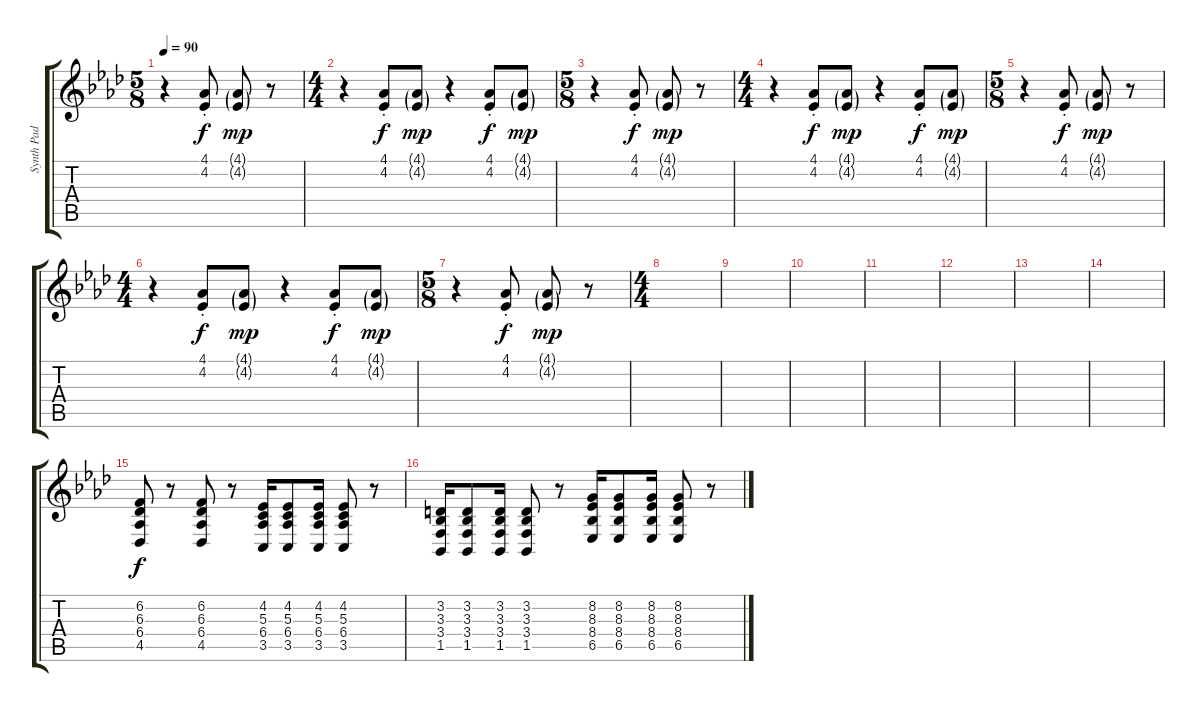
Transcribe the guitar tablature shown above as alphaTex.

\track ("Synth Pad" "Synth Pad") {instrument pad3polysynth}
\staff {score tabs}
\tuning (E4 B3 G3 D3 A2 E2) {hide}
\ts (5 8)
\tempo 90
\clef g2
\ks ab
r.4{dy mp} (4.1{st} 4.2).8{dy f} (4.1{g} 4.2{g}).8{dy mp} r.8 |
\ts (4 4)
r.4 (4.1{st} 4.2).8{dy f} (4.1{g} 4.2{g}).8{dy mp} r.4 (4.1{st} 4.2).8{dy f} (4.1{g} 4.2{g}).8{dy mp} |
\ts (5 8)
r.4 (4.1{st} 4.2).8{dy f} (4.1{g} 4.2{g}).8{dy mp} r.8 |
\ts (4 4)
r.4 (4.1{st} 4.2).8{dy f} (4.1{g} 4.2{g}).8{dy mp} r.4 (4.1{st} 4.2).8{dy f} (4.1{g} 4.2{g}).8{dy mp} |
\ts (5 8)
r.4 (4.1{st} 4.2).8{dy f} (4.1{g} 4.2{g}).8{dy mp} r.8 |
\ts (4 4)
r.4 (4.1{st} 4.2).8{dy f} (4.1{g} 4.2{g}).8{dy mp} r.4 (4.1{st} 4.2).8{dy f} (4.1{g} 4.2{g}).8{dy mp} |
\ts (5 8)
r.4 (4.1{st} 4.2).8{dy f} (4.1{g} 4.2{g}).8{dy mp} r.8 |
\ts (4 4)
|
|
|
|
|
|
|
(6.2 6.3 6.4 4.5).8{dy f volume 13 instrument pad3polysynth} r.8 (6.2 6.3 6.4 4.5).8 r.8 (4.2 5.3 6.4 3.5).16 (4.2 5.3 6.4 3.5).8 (4.2 5.3 6.4 3.5).16 (4.2 5.3 6.4 3.5).8 r.8 |
(3.2 3.3 3.4 1.5).16 (3.2 3.3 3.4 1.5).8 (3.2 3.3 3.4 1.5).16 (3.2 3.3 3.4 1.5).8 r.8 (8.2 8.3 8.4 6.5).16 (8.2 8.3 8.4 6.5).8 (8.2 8.3 8.4 6.5).16 (8.2 8.3 8.4 6.5).8 r.8
